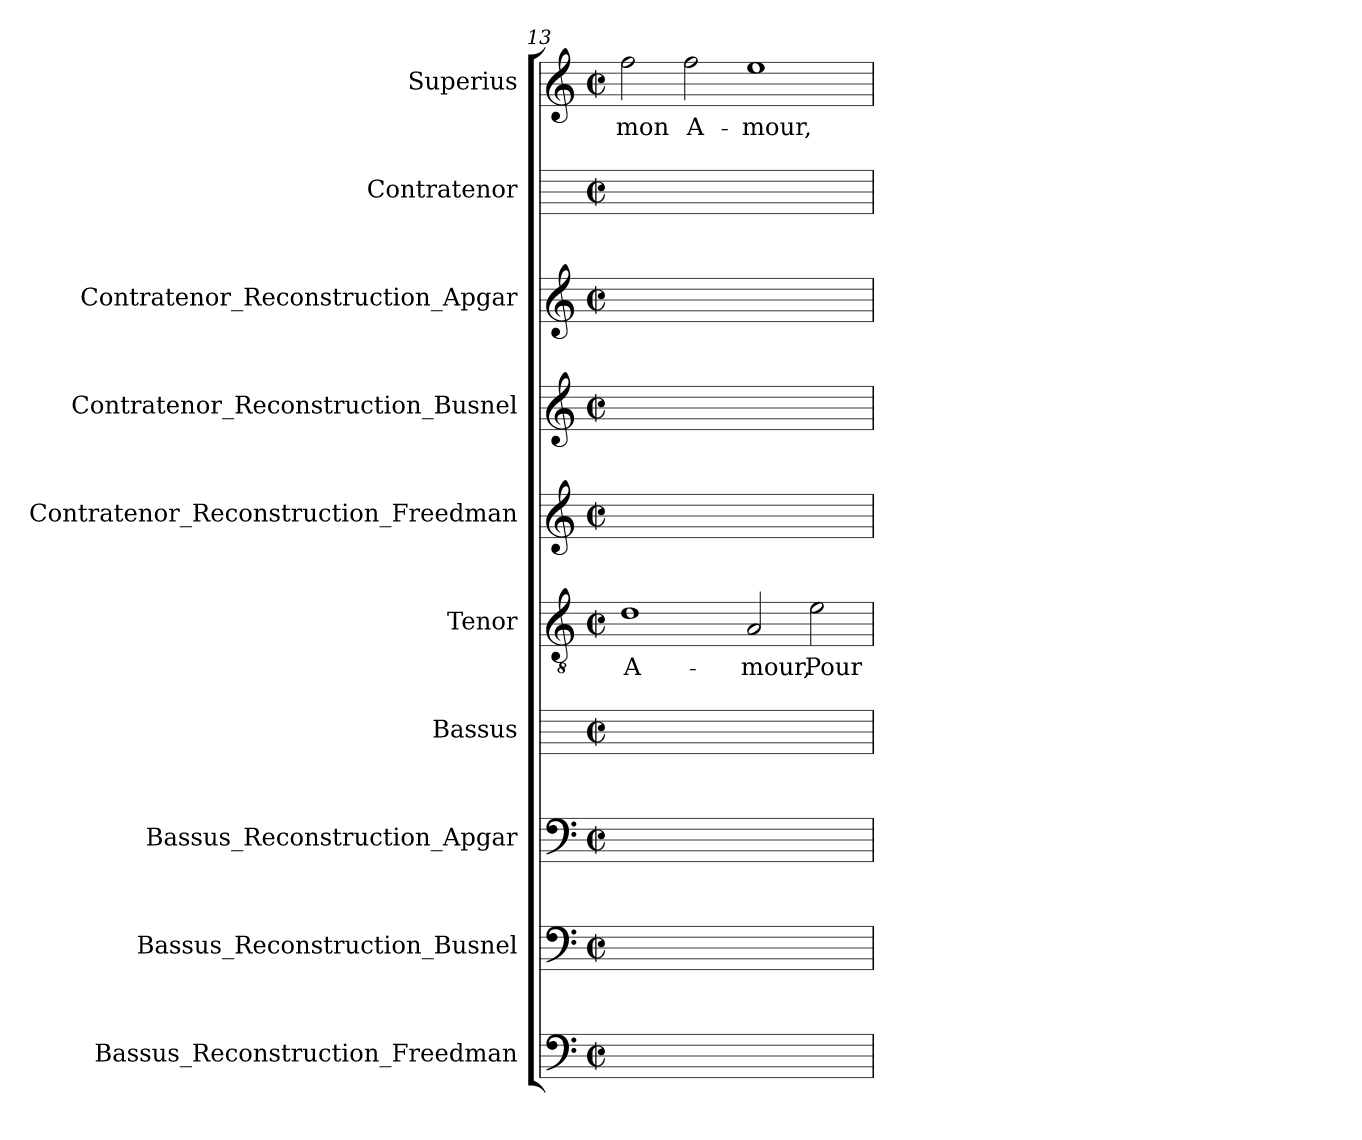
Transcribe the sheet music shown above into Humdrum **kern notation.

**kern	**kern	**kern	**kern	**kern	**text	**kern	**kern	**kern	**kern	**kern	**text
*part10	*part9	*part8	*part7	*part6	*part6	*part5	*part4	*part3	*part2	*part1	*part1
*staff10	*staff9	*staff8	*staff7	*staff6	*staff6	*staff5	*staff4	*staff3	*staff2	*staff1	*staff1
*I"Bassus_Reconstruction_Freedman	*I"Bassus_Reconstruction_Busnel	*I"Bassus_Reconstruction_Apgar	*I"Bassus	*I"Tenor	*	*I"Contratenor_Reconstruction_Freedman	*I"Contratenor_Reconstruction_Busnel	*I"Contratenor_Reconstruction_Apgar	*I"Contratenor	*I"Superius	*
*	*	*	*	*I'T	*	*	*	*	*	*	*
*clefF4	*clefF4	*clefF4	*	*clefGv2	*	*clefG2	*clefG2	*clefG2	*	*clefG2	*
*k[]	*k[]	*k[]	*	*k[]	*	*k[]	*k[]	*k[]	*	*k[]	*
*C:	*C:	*C:	*	*C:	*	*C:	*C:	*C:	*	*C:	*
*M2/2	*M2/2	*M2/2	*M2/2	*M2/2	*	*M2/2	*M2/2	*M2/2	*M2/2	*M2/2	*
*met(c|)	*met(c|)	*met(c|)	*met(c|)	*met(c|)	*	*met(c|)	*met(c|)	*met(c|)	*met(c|)	*met(c|)	*
=13	=13	=13	=13	=13	=13	=13	=13	=13	=13	=13	=13
0ryy	0ryy	0ryy	0ryy	1d	A-	0ryy	0ryy	0ryy	0ryy	2ff	-mon
.	.	.	.	.	.	.	.	.	.	2ff	A-
.	.	.	.	2A	-mour,	.	.	.	.	1ee	-mour,
.	.	.	.	2e	-Pour	.	.	.	.	.	.
=	=	=	=	=	=	=	=	=	=	=	=
*-	*-	*-	*-	*-	*-	*-	*-	*-	*-	*-	*-
